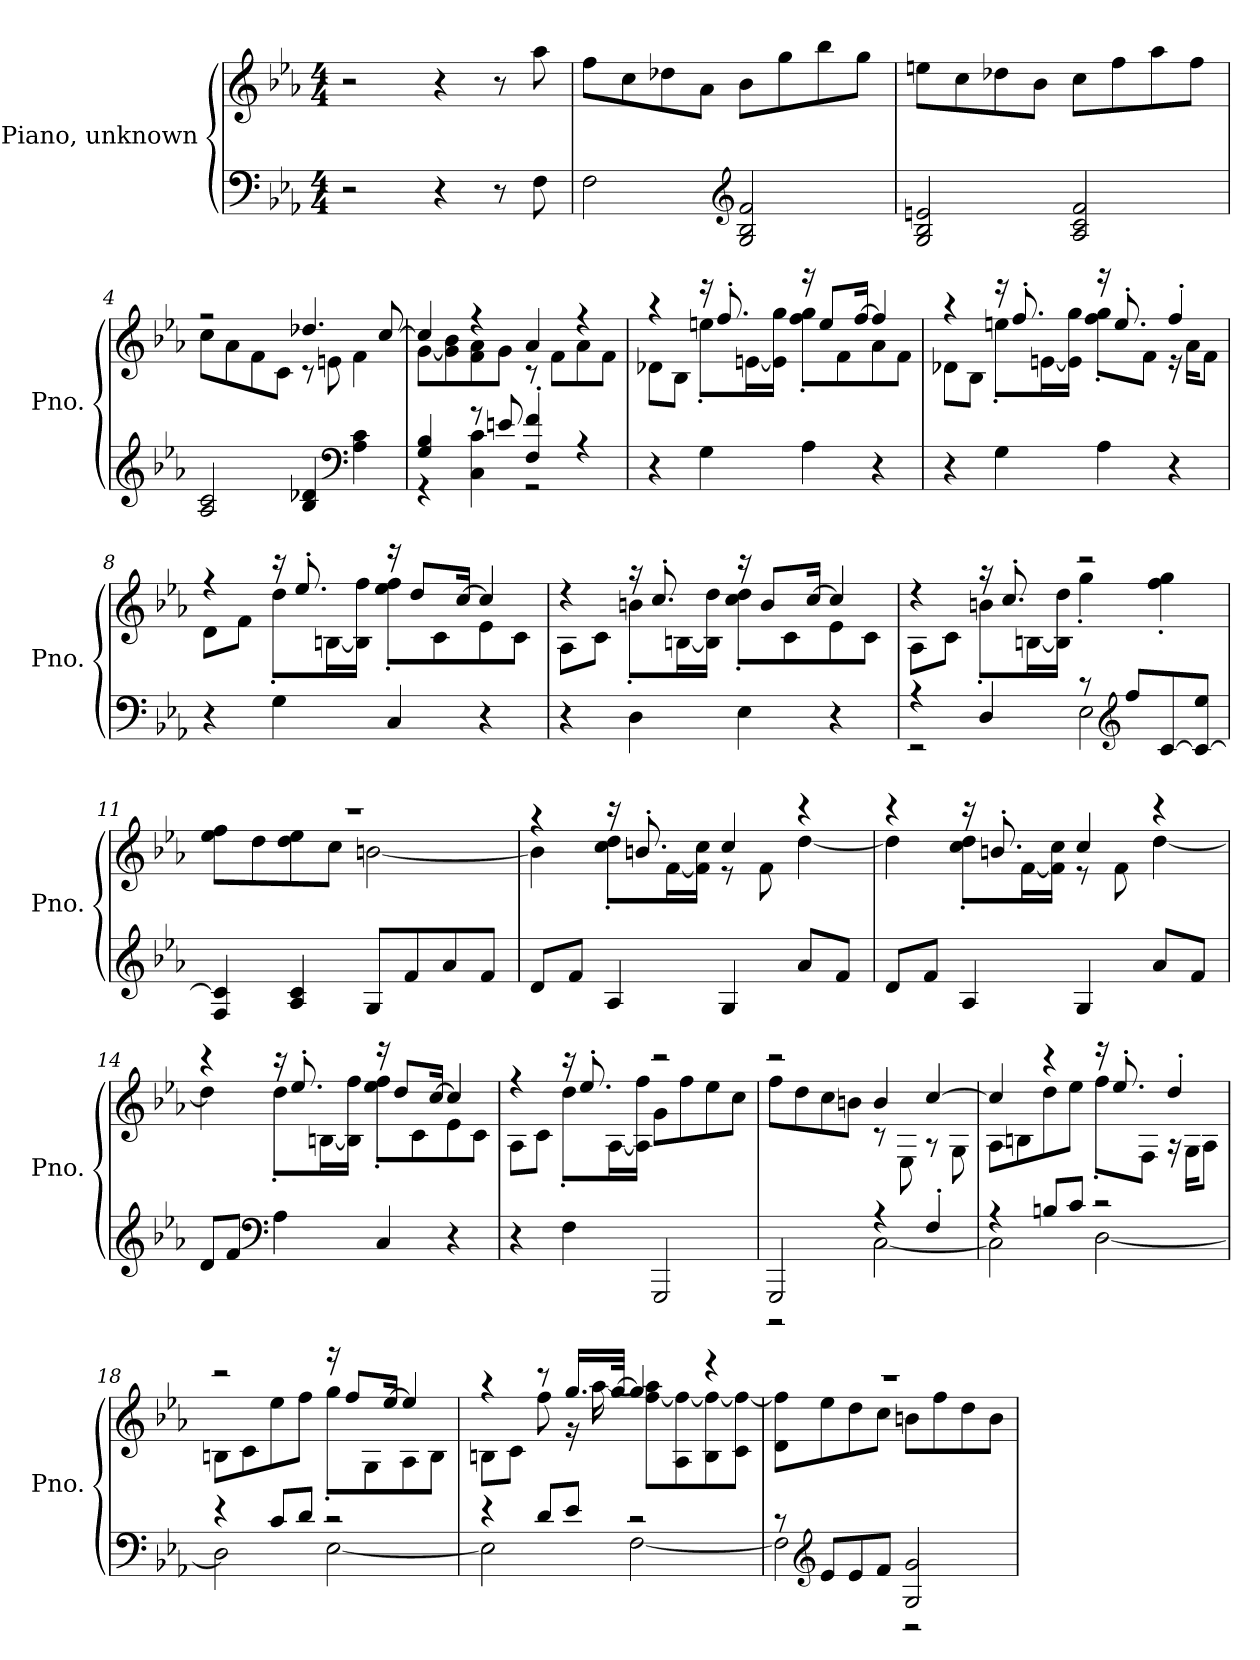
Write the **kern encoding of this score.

**kern	**kern
*part1	*part1
*staff2	*staff1
*I"Piano, unknown	*
*I'Pno.	*
*clefF4	*clefG2
*k[b-e-a-]	*k[b-e-a-]
*M4/4	*M4/4
*MM102	*MM102
=1	=1
2r	2r
4r	4r
8r	8r
8F\	8aa-\
=2	=2
2F\	8ff\L
.	8cc\
.	8dd-X\
.	8a-\J
*clefG2	*
2G/ 2B-/ 2f/	8b-\L
.	8gg\
.	8bb-\
.	8gg\J
=3	=3
2G/ 2B-/ 2en/	8een\L
.	8cc\
.	8dd-X\
.	8b-\J
2A-/ 2c/ 2f/	8cc\L
.	8ff\
.	8aa-\
.	8ff\J
=4	=4
*	*^
2A-/ 2c/	2r	8cc\L
.	.	8a-\
.	.	8f\
.	.	8c\J
4B-/ 4d-X/	4.dd-X/	8r
.	.	8en\
*clefF4	*	*
4A-\ 4c\	.	4f\
.	[8cc/	.
!!LO:LB:g=z	!!
=5	=5	=5
*^	*	*
4G/ 4B-/	4r	4cc/]	[8g\L
.	.	.	8g\] 8b-\
8r	4C\ 4c\	4r	8f\ 8a-\
8en/	.	.	8g\J
4F/' 4f/'	2r	4a-/	8r
.	.	.	8f\L
4r	.	4r	8a-\
.	.	.	8f\J
*v	*v	*	*
=6	=6	=6
4r	4r	8d-X\L
.	.	8B-\J
4G\	16r	8een'\L
.	8.ff'/	.
.	.	[16en\L
.	.	16e\] 16gg\JJ
4A-\	16r	8ff\' 8gg\'L
.	8ee/L	.
.	.	8f\
.	[16ff/Jk	.
4r	4ff/]	8a-\
.	.	8f\J
=7	=7	=7
4r	4r	8d-X\L
.	.	8B-\J
4G\	16r	8een'\L
.	8.ff'/	.
.	.	[16en\L
.	.	16e\] 16gg\JJ
4A-\	16r	8ff\' 8gg\'L
.	8.ee'/	.
.	.	8f\J
4r	4ff'/	16r
.	.	16a-\KL
.	.	8f\J
!!LO:LB:g=z	!!
=8	=8	=8
4r	4r	8d\L
.	.	8f\J
4G\	16r	8dd'\L
.	8.ee-'/	.
.	.	[16Bn\L
.	.	16B\] 16ff\JJ
4C/	16r	8ee-\' 8ff\'L
.	8dd/L	.
.	.	8c\
.	[16cc/Jk	.
4r	4cc/]	8e-\
.	.	8c\J
=9	=9	=9
4r	4r	8A-\L
.	.	8c\J
4D\	16r	8bn'\L
.	8.cc'/	.
.	.	[16Bn\L
.	.	16B\] 16dd\JJ
4E-\	16r	8cc\' 8dd\'L
.	8b/L	.
.	.	8c\
.	[16cc/Jk	.
4r	4cc/]	8e-\
.	.	8c\J
!!LO:LB:g=z	!!
=10	=10	=10
*^	*	*
4r	2r	4r	8A-\L
.	.	.	8c\J
4D/	.	16r	8bn'\L
.	.	8.cc'/	.
.	.	.	[16Bn\L
.	.	.	16B\] 16dd\JJ
8r	2E-\	2r	4gg'\
*clefG2	*	*	*
8ff/L	.	.	.
[8c/	.	.	4ff\' 4gg\'
8c/_ 8ee-/J	.	.	.
*v	*v	*	*
=11	=11	=11
4F/ 4c/]	1r	8ee-\ 8ff\L
.	.	8dd\
4A-/ 4c/	.	8dd\ 8ee-\
.	.	8cc\J
8G/L	.	[2bn\
8f/	.	.
8a-/	.	.
8f/J	.	.
=12	=12	=12
8d/L	4r	4b\]
8f/J	.	.
4A-/	16r	8cc\' 8dd\'L
.	8.bn'/	.
.	.	[16f\L
.	.	16f\] 16cc\JJ
4G/	4cc/	8r
.	.	8f\
8a-/L	4r	[4dd\
8f/J	.	.
!!LO:LB:g=z	!!
=13	=13	=13
8d/L	4r	4dd\]
8f/J	.	.
4A-/	16r	8cc\' 8dd\'L
.	8.bn'/	.
.	.	[16f\L
.	.	16f\] 16cc\JJ
4G/	4cc/	8r
.	.	8f\
8a-/L	4r	[4dd\
8f/J	.	.
=14	=14	=14
8d/L	4r	4dd\]
8f/J	.	.
*clefF4	*	*
4A-\	16r	8dd'\L
.	8.ee-'/	.
.	.	[16Bn\L
.	.	16B\] 16ff\JJ
4C/	16r	8ee-\' 8ff\'L
.	8dd/L	.
.	.	8c\
.	[16cc/Jk	.
4r	4cc/]	8e-\
.	.	8c\J
=15	=15	=15
4r	4r	8A-\L
.	.	8c\J
4F\	16r	8dd'\L
.	8.ee-'/	.
.	.	[16A-\L
.	.	16A-\] 16ff\JJ
2GGG/	2r	8g\L
.	.	8ff\
.	.	8ee-\
.	.	8cc\J
!!LO:LB:g=z	!!
=16	=16	=16
*^	*	*
2GGG/	2r	2r	8ff\L
.	.	.	8dd\
.	.	.	8cc\
.	.	.	8bn\J
4r	[2C\	4b/	8r
.	.	.	8E-\
4F'/	.	[4cc/	8r
.	.	.	8G\
=17	=17	=17	=17
4r	2C\]	4cc/]	8A-\L
.	.	.	8Bn\
8Bn/L	.	4r	8dd\
8c/J	.	.	8ee-\J
2r	[2D\	16r	8ff'\L
.	.	8.ee-'/	.
.	.	.	8F\J
.	.	4dd'/	16r
.	.	.	16G\KL
.	.	.	8A-\J
=18	=18	=18	=18
4r	2D\]	2r	8Bn\L
.	.	.	8c\
8c/L	.	.	8ee-\
8d/J	.	.	8ff\J
2r	[2E-\	16r	8gg'\L
.	.	8ff/L	.
.	.	.	8G\
.	.	[16ee-/Jk	.
.	.	4ee-/]	8A-\
.	.	.	8B\J
!!LO:PB:g=z	!!
=19	=19	=19	=19
4r	2E-\]	4r	8Bn\L
.	.	.	8c\J
8d/L	.	8r	8ff\
8e-/J	.	16.gg/LL	16r
.	.	.	[16aa-\
.	.	[32gg/JJk	.
2r	[2F\	4gg/]	[8ff\ 8aa-\]L
.	.	.	8A-\ 8ff\_
.	.	4r	8B\ 8ff\_
.	.	.	8c\ 8ff\_J
=20	=20	=20	=20
8r	2F\]	1r	8d\ 8ff\]L
*clefG2	*	*	*
8e-/L	.	.	8ee-\
8e-/	.	.	8dd\
8f/J	.	.	8cc\J
2G/ 2g/	2r	.	8bn\L
.	.	.	8ff\
.	.	.	8dd\
.	.	.	8b\J
*v	*v	*	*
*	*v	*v
=	=
*-	*-
